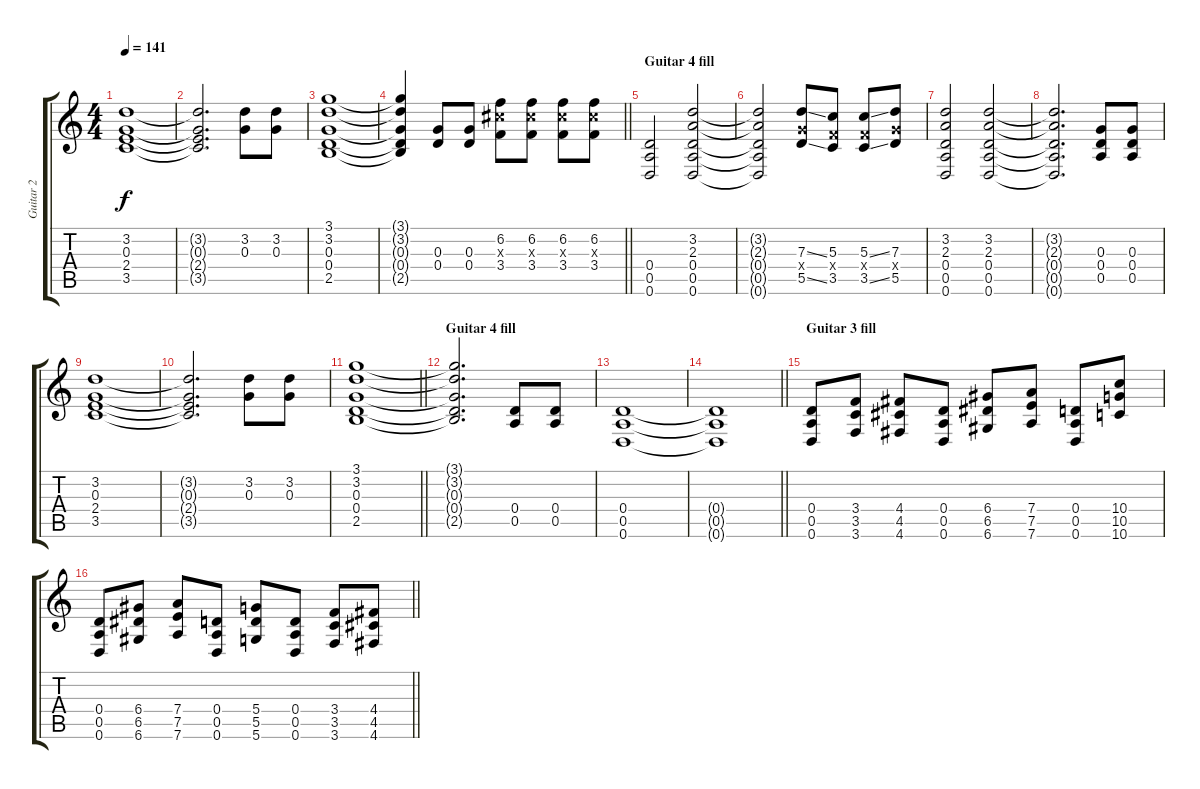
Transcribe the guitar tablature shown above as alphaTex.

\track ("Guitar 2" "Guitar 2") {instrument distortionguitar}
\staff {score tabs}
\tuning (E4 B3 G3 D3 A2 D2) {hide}
\ts (4 4)
\tempo 141
\clef g2
\ks c
(3.2 0.3 2.4 3.5).1{dy f} |
(3.2{t} 0.3{t} 2.4{t} 3.5{t}).2{d} (3.2 0.3).8 (3.2 0.3).8 |
(3.1 3.2 0.3 0.4 2.5).1 |
\barLineRight lightlight
(3.1{t} 3.2{t} 0.3{t} 0.4{t} 2.5{t}).4 (0.3 0.4).8 (0.3 0.4).8 (6.2 6.3{x} 3.4).8 (6.2 6.3{x} 3.4).8 (6.2 6.3{x} 3.4).8 (6.2 6.3{x} 3.4).8 |
\section ("" "Guitar 4 fill")
(0.4 0.5 0.6).2 (3.2 2.3 0.4 0.5 0.6).2 |
(3.2{t} 2.3{t} 0.4{t} 0.5{t} 0.6{t}).2 (7.3{ss} 5.4{x} 5.5{ss}).8 (5.3 3.4{x} 3.5).8 (5.3{ss} 3.4{x} 3.5{ss}).8 (7.3 5.4{x} 5.5).8 |
(3.2 2.3 0.4 0.5 0.6).2 (3.2 2.3 0.4 0.5 0.6).2 |
(3.2{t} 2.3{t} 0.4{t} 0.5{t} 0.6{t}).2{d} (0.3 0.4 0.5).8 (0.3 0.4 0.5).8 |
(3.2 0.3 2.4 3.5).1 |
(3.2{t} 0.3{t} 2.4{t} 3.5{t}).2{d} (3.2 0.3).8 (3.2 0.3).8 |
\barLineRight lightlight
(3.1 3.2 0.3 0.4 2.5).1 |
\section ("" "Guitar 4 fill")
(3.1{t} 3.2{t} 0.3{t} 0.4{t} 2.5{t}).2{d} (0.4 0.5).8 (0.4 0.5).8 |
(0.4 0.5 0.6).1 |
\barLineRight lightlight
(0.4{t} 0.5{t} 0.6{t}).1 |
\section ("" "Guitar 3 fill")
(0.4 0.5 0.6).8 (3.4 3.5 3.6).8 (4.4 4.5 4.6).8 (0.4 0.5 0.6).8 (6.4 6.5 6.6).8 (7.4 7.5 7.6).8 (0.4 0.5 0.6).8 (10.4 10.5 10.6).8 |
\barLineRight lightlight
(0.4 0.5 0.6).8 (6.4 6.5 6.6).8 (7.4 7.5 7.6).8 (0.4 0.5 0.6).8 (5.4 5.5 5.6).8 (0.4 0.5 0.6).8 (3.4 3.5 3.6).8 (4.4 4.5 4.6).8
